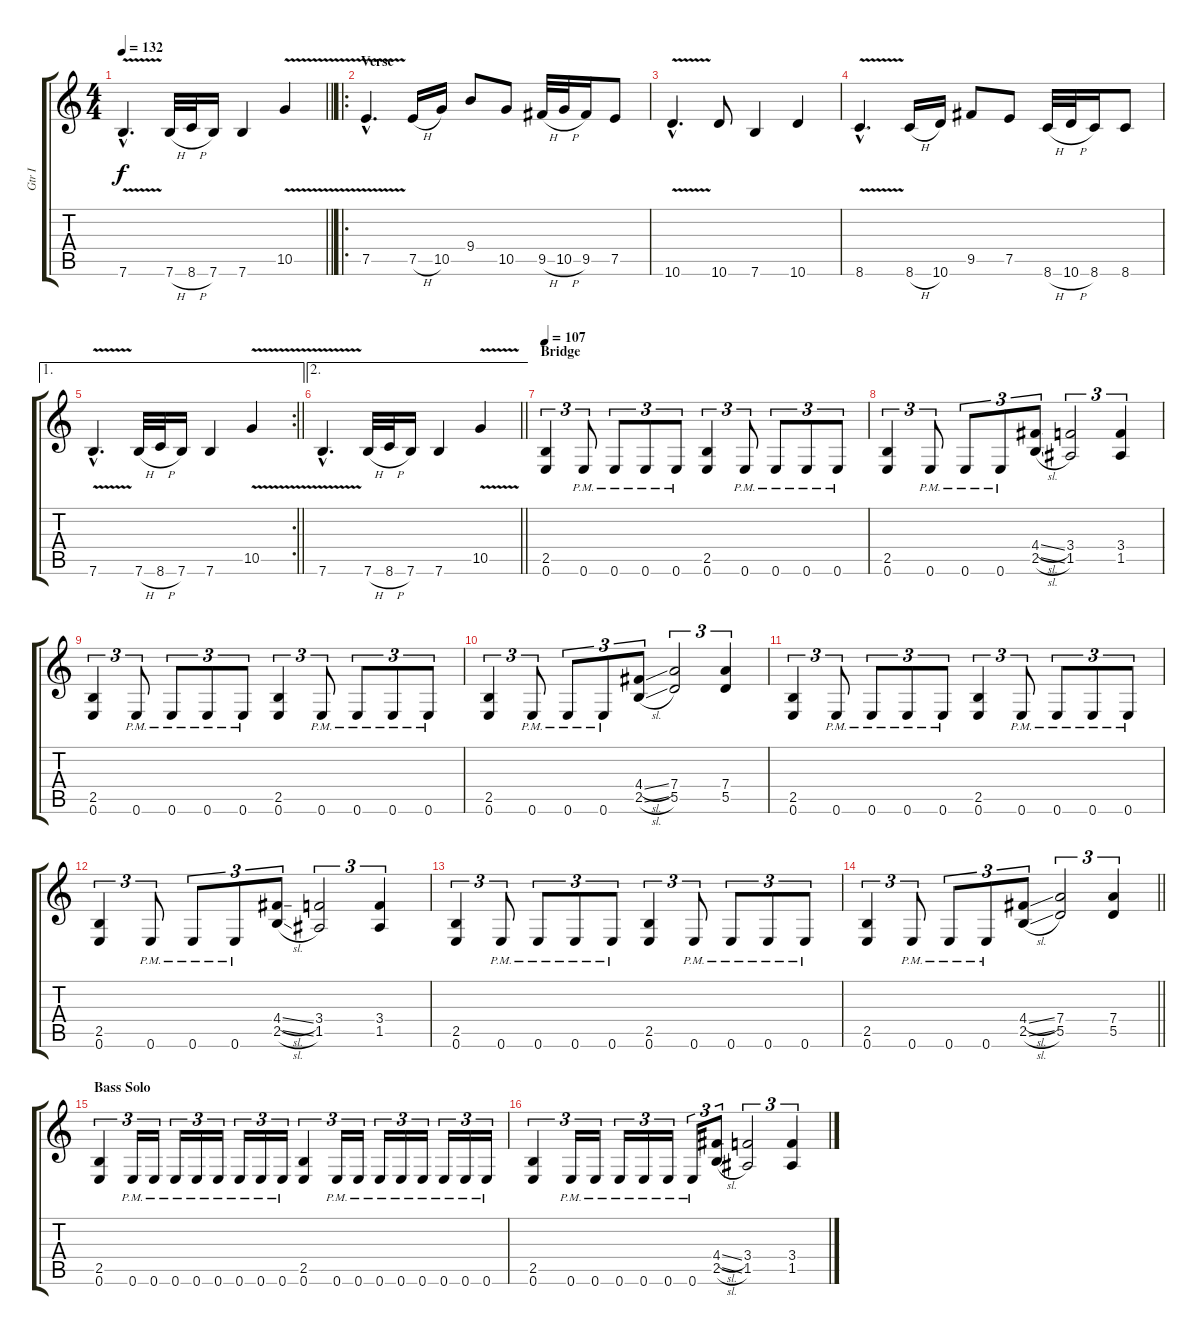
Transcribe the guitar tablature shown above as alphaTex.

\track ("Gtr I" "Gtr I") {instrument distortionguitar}
\staff {score tabs}
\tuning (E4 B3 G3 D3 A2 E2) {hide}
\ts (4 4)
\tempo 132
\clef g2
\barLineRight lightlight
\ks c
7.6{v hac}.4{d dy f} 7.6{h}.32 8.6{h}.32 7.6.16 7.6.4 10.5{v}.4 |
\ro
\section ("" "Verse")
7.5{v hac}.4{d} 7.5{h}.16 10.5.16 9.4.8 10.5.8 9.5{h}.32 10.5{h}.32 9.5.16 7.5.8 |
10.6{v hac}.4{d} 10.6.8 7.6.4 10.6.4 |
8.6{v hac}.4{d} 8.6{h}.16 10.6.16 9.5.8 7.5.8 8.6{h}.32 10.6{h}.32 8.6.16 8.6.8 |
\ae 1
\rc 2
\barLineRight lightlight
7.6{v hac}.4{d} 7.6{h}.32 8.6{h}.32 7.6.16 7.6.4 10.5{v}.4 |
\ae 2
\barLineRight lightlight
7.6{v hac}.4{d} 7.6{h}.32 8.6{h}.32 7.6.16 7.6.4 10.5{v}.4 |
\section ("" "Bridge")
\tempo 107
(2.5 0.6).4{tu (3 2)} 0.6{pm}.8{tu (3 2)} 0.6{pm}.8{tu (3 2)} 0.6{pm}.8{tu (3 2)} 0.6{pm}.8{tu (3 2)} (2.5 0.6).4{tu (3 2)} 0.6{pm}.8{tu (3 2)} 0.6{pm}.8{tu (3 2)} 0.6{pm}.8{tu (3 2)} 0.6{pm}.8{tu (3 2)} |
(2.5 0.6).4{tu (3 2)} 0.6{pm}.8{tu (3 2)} 0.6{pm}.8{tu (3 2)} 0.6{pm}.8{tu (3 2)} (4.4{sl} 2.5{sl}).8{tu (3 2)} (3.4 1.5).2{tu (3 2)} (3.4 1.5).4{tu (3 2)} |
(2.5 0.6).4{tu (3 2)} 0.6{pm}.8{tu (3 2)} 0.6{pm}.8{tu (3 2)} 0.6{pm}.8{tu (3 2)} 0.6{pm}.8{tu (3 2)} (2.5 0.6).4{tu (3 2)} 0.6{pm}.8{tu (3 2)} 0.6{pm}.8{tu (3 2)} 0.6{pm}.8{tu (3 2)} 0.6{pm}.8{tu (3 2)} |
(2.5 0.6).4{tu (3 2)} 0.6{pm}.8{tu (3 2)} 0.6{pm}.8{tu (3 2)} 0.6{pm}.8{tu (3 2)} (4.4{sl} 2.5{sl}).8{tu (3 2)} (7.4 5.5).2{tu (3 2)} (7.4 5.5).4{tu (3 2)} |
(2.5 0.6).4{tu (3 2)} 0.6{pm}.8{tu (3 2)} 0.6{pm}.8{tu (3 2)} 0.6{pm}.8{tu (3 2)} 0.6{pm}.8{tu (3 2)} (2.5 0.6).4{tu (3 2)} 0.6{pm}.8{tu (3 2)} 0.6{pm}.8{tu (3 2)} 0.6{pm}.8{tu (3 2)} 0.6{pm}.8{tu (3 2)} |
(2.5 0.6).4{tu (3 2)} 0.6{pm}.8{tu (3 2)} 0.6{pm}.8{tu (3 2)} 0.6{pm}.8{tu (3 2)} (4.4{sl} 2.5{sl}).8{tu (3 2)} (3.4 1.5).2{tu (3 2)} (3.4 1.5).4{tu (3 2)} |
(2.5 0.6).4{tu (3 2)} 0.6{pm}.8{tu (3 2)} 0.6{pm}.8{tu (3 2)} 0.6{pm}.8{tu (3 2)} 0.6{pm}.8{tu (3 2)} (2.5 0.6).4{tu (3 2)} 0.6{pm}.8{tu (3 2)} 0.6{pm}.8{tu (3 2)} 0.6{pm}.8{tu (3 2)} 0.6{pm}.8{tu (3 2)} |
\barLineRight lightlight
(2.5 0.6).4{tu (3 2)} 0.6{pm}.8{tu (3 2)} 0.6{pm}.8{tu (3 2)} 0.6{pm}.8{tu (3 2)} (4.4{sl} 2.5{sl}).8{tu (3 2)} (7.4 5.5).2{tu (3 2)} (7.4 5.5).4{tu (3 2)} |
\section ("" "Bass Solo")
(2.5 0.6).4{tu (3 2)} 0.6{pm}.16{tu (3 2)} 0.6{pm}.16{tu (3 2)} 0.6{pm}.16{tu (3 2)} 0.6{pm}.16{tu (3 2)} 0.6{pm}.16{tu (3 2)} 0.6{pm}.16{tu (3 2)} 0.6{pm}.16{tu (3 2)} 0.6{pm}.16{tu (3 2)} (2.5 0.6).4{tu (3 2)} 0.6{pm}.16{tu (3 2)} 0.6{pm}.16{tu (3 2)} 0.6{pm}.16{tu (3 2)} 0.6{pm}.16{tu (3 2)} 0.6{pm}.16{tu (3 2)} 0.6{pm}.16{tu (3 2)} 0.6{pm}.16{tu (3 2)} 0.6{pm}.16{tu (3 2)} |
(2.5 0.6).4{tu (3 2)} 0.6{pm}.16{tu (3 2)} 0.6{pm}.16{tu (3 2)} 0.6{pm}.16{tu (3 2)} 0.6{pm}.16{tu (3 2)} 0.6{pm}.16{tu (3 2)} 0.6{pm}.16{tu (3 2)} (4.4{sl} 2.5{sl}).8{tu (3 2)} (3.4 1.5).2{tu (3 2)} (3.4 1.5).4{tu (3 2)}
